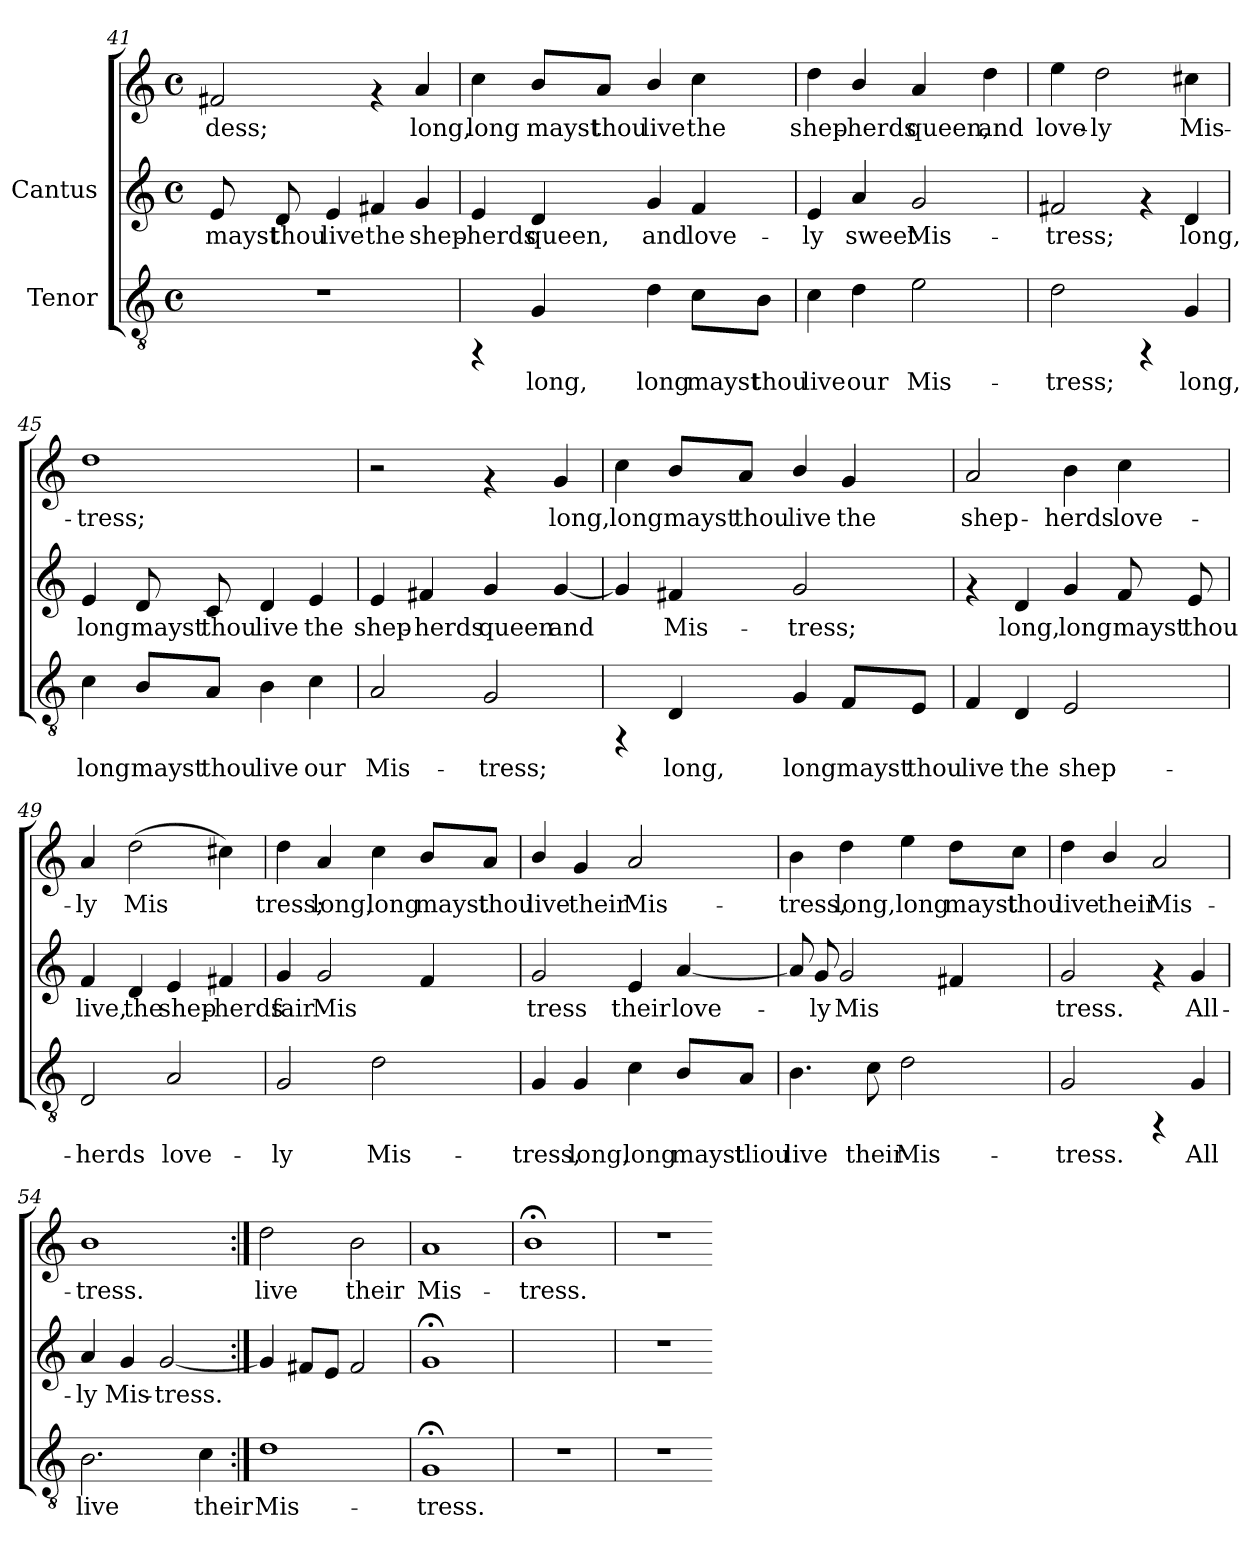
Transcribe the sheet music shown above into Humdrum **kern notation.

**kern	**text	**kern	**text	**kern	**text
*part2	*part2	*part1	*part1	*part1	*part1
*staff3	*staff3	*staff2	*staff2	*staff1	*staff1
*I"Tenor	*	*I"Cantus	*	*	*
*clefGv2	*	*clefG2	*	*clefG2	*
*M4/4	*	*M4/4	*	*M4/4	*
*met(c)	*	*met(c)	*	*met(c)	*
=41	=41	=41	=41	=41	=41
!	!	!	!LO:LY:b:cj	!	!LO:LY:b:cj
1r	.	8e/	mayst	2f#X/	dess;
!	!	!	!LO:LY:b:cj	!	!
.	.	8d/	thou	.	.
!	!	!	!LO:LY:b:cj	!	!
.	.	4e/	live	.	.
!	!	!	!LO:LY:b:cj	!	!
.	.	4f#X/	the	4rf	.
!	!	!	!LO:LY:b:cj	!	!LO:LY:b:cj
.	.	4g/	shep-	4a/	long,
=42	=42	=42	=42	=42	=42
!	!	!	!LO:LY:b:cj	!	!LO:LY:b:cj
4rFF	.	4e/	herds	4cc\	-long
!	!LO:LY:b:cj	!	!LO:LY:b:cj	!	!LO:LY:b:cj
4G/	long,	4d/	queen,	8b/L	mayst
!	!	!	!	!	!LO:LY:b:cj
.	.	.	.	8a/J	thou
!	!LO:LY:b:cj	!	!LO:LY:b:cj	!	!LO:LY:b:cj
4d\	long	4g/	and	4b/	live
!	!LO:LY:b:cj	!	!LO:LY:b:cj	!	!LO:LY:b:cj
8c\L	mayst	4f/	love-	4cc\	the
!	!LO:LY:b:cj	!	!	!	!
8B\J	thou	.	.	.	.
=43	=43	=43	=43	=43	=43
!	!LO:LY:b:cj	!	!LO:LY:b:cj	!	!LO:LY:b:cj
4c\	live	4e/	ly	4dd\	-shep-
!	!LO:LY:b:cj	!	!LO:LY:b:cj	!	!LO:LY:b:cj
4d\	our	4a/	sweet	4b/	-herds
!	!LO:LY:b:cj	!	!LO:LY:b:cj	!	!LO:LY:b:cj
2e\	Mis-	2g/	Mis-	4a/	queen,
!	!	!	!	!	!LO:LY:b:cj
.	.	.	.	4dd\	and
!!LO:LB:g=z
=44	=44	=44	=44	=44	=44
!	!LO:LY:b:cj	!	!LO:LY:b:cj	!	!LO:LY:b:cj
2d\	-tress;	2f#X/	-tress;	4ee\	-love-
!	!	!	!	!	!LO:LY:b:cj
.	.	.	.	2dd\	-ly
4rFF	.	4rf	.	.	.
!	!LO:LY:b:cj	!	!LO:LY:b:cj	!	!LO:LY:b:cj
4G/	long,	4d/	long,	4cc#X\	Mis-
=45	=45	=45	=45	=45	=45
!	!LO:LY:b:cj	!	!LO:LY:b:cj	!	!LO:LY:b:cj
4c\	long	4e/	long	1dd	tress;
!	!LO:LY:b:cj	!	!LO:LY:b:cj	!	!
8B/L	mayst	8d/	mayst	.	.
!	!LO:LY:b:cj	!	!LO:LY:b:cj	!	!
8A/J	thou	8c/	thou	.	.
!	!LO:LY:b:cj	!	!LO:LY:b:cj	!	!
4B\	live	4d/	live	.	.
!	!LO:LY:b:cj	!	!LO:LY:b:cj	!	!
4c\	our	4e/	the	.	.
=46	=46	=46	=46	=46	=46
!	!LO:LY:b:cj	!	!LO:LY:b:cj	!	!
2A/	Mis-	4e/	shep-	2r	.
!	!	!	!LO:LY:b:cj	!	!
.	.	4f#X/	-herds	.	.
!	!LO:LY:b:cj	!	!LO:LY:b:cj	!	!
2G/	-tress;	4g/	queen	4rf	.
!	!	!	!LO:LY:b:cj	!	!LO:LY:b:cj
.	.	[<4g/	and	4g/	long,
=47	=47	=47	=47	=47	=47
!	!	!	!LO:LY:b:cj	!	!LO:LY:b:cj
4rFF	.	4g/]	.	4cc\	long
!	!LO:LY:b:cj	!	!LO:LY:b:cj	!	!LO:LY:b:cj
4D/	long,	4f#X/	Mis-	8b/L	mayst
!	!	!	!	!	!LO:LY:b:cj
.	.	.	.	8a/J	thou
!	!LO:LY:b:cj	!	!LO:LY:b:cj	!	!LO:LY:b:cj
4G/	long	2g/	-tress;	4b/	live
!	!LO:LY:b:cj	!	!	!	!LO:LY:b:cj
8F/L	mayst	.	.	4g/	the
!	!LO:LY:b:cj	!	!	!	!
8E/J	thou	.	.	.	.
!!LO:LB:g=z
=48	=48	=48	=48	=48	=48
!	!LO:LY:b:cj	!	!	!	!LO:LY:b:cj
4F/	live	4rf	.	2a/	shep-
!	!LO:LY:b:cj	!	!LO:LY:b:cj	!	!
4D/	the	4d/	-long,	.	.
!	!LO:LY:b:cj	!	!LO:LY:b:cj	!	!LO:LY:b:cj
2E/	shep-	4g/	long	4b\	-herds
!	!	!	!LO:LY:b:cj	!	!LO:LY:b:cj
.	.	8f/	mayst	4cc\	love-
!	!	!	!LO:LY:b:cj	!	!
.	.	8e/	thou	.	.
=49	=49	=49	=49	=49	=49
!	!LO:LY:b:cj	!	!LO:LY:b:cj	!	!LO:LY:b:cj
2D/	-herds	4f/	-live,	4a/	ly
!	!	!	!LO:LY:b:cj	!	!LO:LY:b:cj
.	.	4d/	the	(>2dd\	Mis-
!	!LO:LY:b:cj	!	!LO:LY:b:cj	!	!
2A/	love-	4e/	shep-	.	.
!	!	!	!LO:LY:b:cj	!	!LO:LY:b:cj
.	.	4f#X/	-herds	4cc#X\)	--
=50	=50	=50	=50	=50	=50
!	!LO:LY:b:cj	!	!LO:LY:b:cj	!	!LO:LY:b:cj
2G/	-ly	4g/	fair	4dd\	tress;
!	!	!	!LO:LY:b:cj	!	!LO:LY:b:cj
.	.	2g/	Mis-	4a/	long,
!	!LO:LY:b:cj	!	!	!	!LO:LY:b:cj
2d\	Mis-	.	.	4cc\	long
!	!	!	!LO:LY:b:cj	!	!LO:LY:b:cj
.	.	4f/	--	8b/L	mayst
!	!	!	!	!	!LO:LY:b:cj
.	.	.	.	8a/J	thou
=51	=51	=51	=51	=51	=51
!	!LO:LY:b:cj	!	!LO:LY:b:cj	!	!LO:LY:b:cj
4G/	-tress,	2g/	-tress	4b/	-live
!	!LO:LY:b:cj	!	!	!	!LO:LY:b:cj
4G/	long,	.	.	4g/	their
!	!LO:LY:b:cj	!	!LO:LY:b:cj	!	!LO:LY:b:cj
4c\	long	4e/	their	2a/	Mis-
!	!LO:LY:b:cj	!	!LO:LY:b:cj	!	!
8B/L	mayst	[<4a/	love-	.	.
!	!LO:LY:b:cj	!	!	!	!
8A/J	tliou	.	.	.	.
!!LO:LB:g=z
=52	=52	=52	=52	=52	=52
!	!LO:LY:b:cj	!	!LO:LY:b:cj	!	!LO:LY:b:cj
4.B\	live	8a/]	.	4b\	-tress,
!	!	!	!LO:LY:b:cj	!	!
.	.	8g/	ly	.	.
!	!	!	!LO:LY:b:cj	!	!LO:LY:b:cj
.	.	2g/	Mis-	4dd\	long,
!	!LO:LY:b:cj	!	!	!	!
8c\	their	.	.	.	.
!	!LO:LY:b:cj	!	!	!	!LO:LY:b:cj
2d\	Mis-	.	.	4ee\	long
!	!	!	!LO:LY:b:cj	!	!LO:LY:b:cj
.	.	4f#X/	--	8dd\L	mayst
!	!	!	!	!	!LO:LY:b:cj
.	.	.	.	8cc\J	thou
=53	=53	=53	=53	=53	=53
!	!LO:LY:b:cj	!	!LO:LY:b:cj	!	!LO:LY:b:cj
2G/	-tress.	2g/	-tress.	4dd\	-live
!	!	!	!	!	!LO:LY:b:cj
.	.	.	.	4b/	their
!	!	!	!	!	!LO:LY:b:cj
4rFF	.	4rf	.	2a/	Mis-
!	!LO:LY:b:cj	!	!LO:LY:b:cj	!	!
4G/	All	4g/	All-	.	.
=54	=54	=54	=54	=54	=54
!	!LO:LY:b:cj	!	!LO:LY:b:cj	!	!LO:LY:b:cj
2.B\	live	4a/	ly	1b	-tress.
!	!	!	!LO:LY:b:cj	!	!
.	.	4g/	Mis-	.	.
!	!	!	!LO:LY:b:cj	!	!
.	.	[<2g/	-tress.	.	.
!	!LO:LY:b:cj	!	!	!	!
4c\	their	.	.	.	.
=55:|!	=55:|!	=55:|!	=55:|!	=55:|!	=55:|!
!	!LO:LY:b:cj	!	!	!	!LO:LY:b:cj
1d	Mis-	4g/]	.	2dd\	live
.	.	8f#X/L	.	.	.
.	.	8e/J	.	.	.
!	!	!	!	!	!LO:LY:b:cj
.	.	2f#/	.	2b\	their
=56	=56	=56	=56	=56	=56
!	!LO:LY:b:cj	!	!	!	!LO:LY:b:cj
1G;<	-tress.	1g;<	.	1a	Mis-
!!LO:PB:g=z
=57	=57	=57	=57	=57	=57
!	!	!	!	!	!LO:LY:b:cj
1r	.	1ryy	.	1b;<	-tress.
=58	=58	=58	=58	=58	=58
1r	.	1r	.	1r	.
=	==	==	==	==	==
*-	*-	*-	*-	*-	*-
